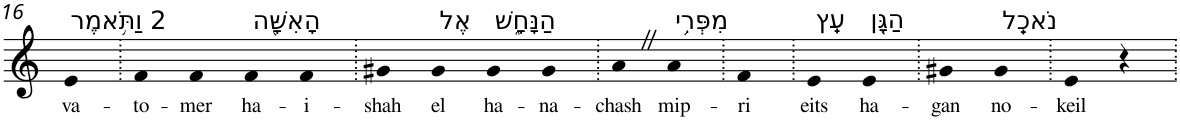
**kern	**text
*part1	*part1
*staff1	*staff1
*I"Piano	*
*I'Pno	*
!!LO:PB:g=z
*clefG2	*
*k[]	*
=16	=16
!LO:TX:a:t=2 וַתֹּ֥אמֶר	!
!	!LO:LY:b
4e	va-
=17.	=17.
!	!LO:LY:b
4f	-to-
!	!LO:LY:b
4f	-mer
!LO:TX:a:t=הָאִשָּׁ֖ה	!
!	!LO:LY:b
4f	ha-
!	!LO:LY:b
4f	-i-
=18.	=18.
!	!LO:LY:b
4g#X	-shah
!LO:TX:a:t=אֶל	!
!	!LO:LY:b
4g#	el
!LO:TX:a:t=הַנָּחָ֑שׁ	!
!	!LO:LY:b
4g#	ha-
!	!LO:LY:b
4g#	-na-
=19.	=19.
!	!LO:LY:b
4aZ	-chash
!LO:TX:a:t=מִפְּרִ֥י	!
!	!LO:LY:b
4a	mip-
=20.	=20.
!	!LO:LY:b
4f	-ri
=21.	=21.
!LO:TX:a:t=עֵֽץ	!
!	!LO:LY:b
4e	eits
!LO:TX:a:t=הַגָּ֖ן	!
!	!LO:LY:b
4e	ha-
=22.	=22.
!	!LO:LY:b
4g#X	-gan
!LO:TX:a:t=נֹאכֵֽל	!
!	!LO:LY:b
4g#	no-
=23.	=23.
!	!LO:LY:b
4e	-keil
4r	.
=.	=.
*-	*-
